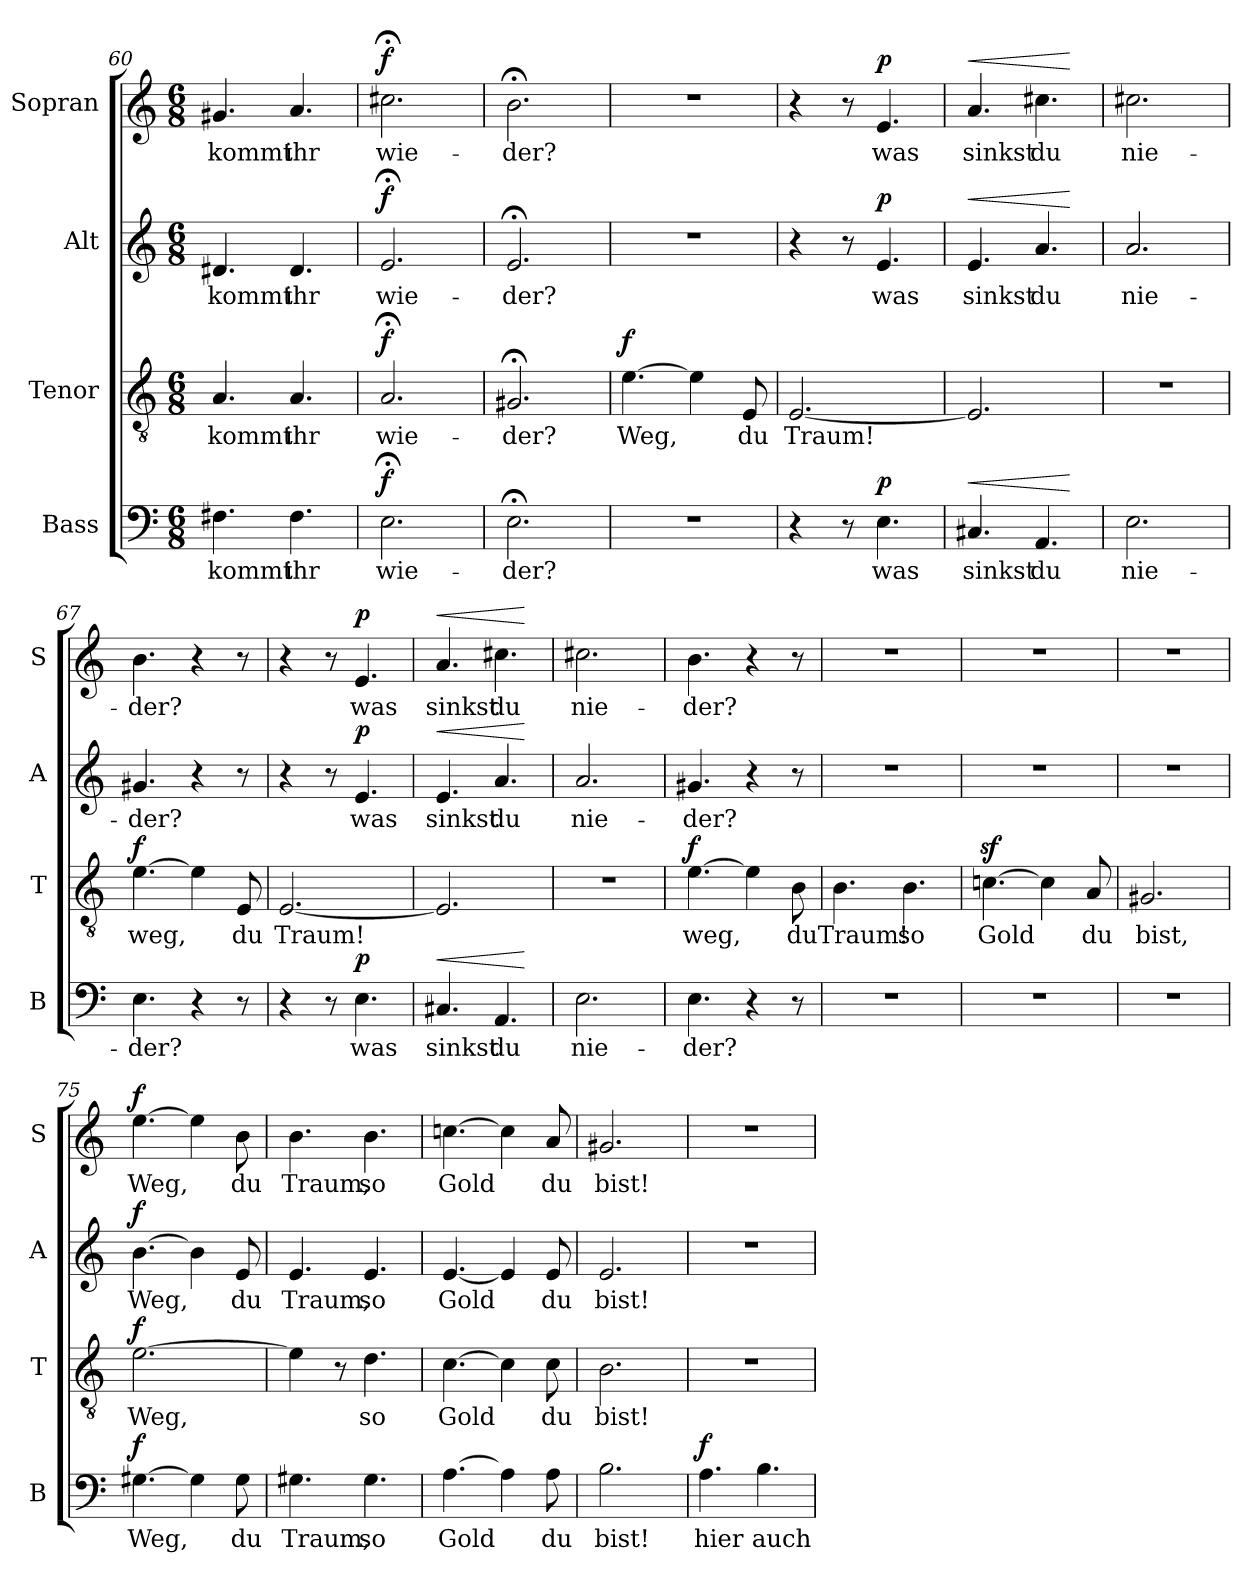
**kern	**text	**dynam	**kern	**text	**dynam	**kern	**text	**dynam	**kern	**text	**dynam
*part4	*part4	*part4	*part3	*part3	*part3	*part2	*part2	*part2	*part1	*part1	*part1
*staff4	*staff4	*staff4	*staff3	*staff3	*staff3	*staff2	*staff2	*staff2	*staff1	*staff1	*staff1
*I"Bass	*	*	*I"Tenor	*	*	*I"Alt	*	*	*I"Sopran	*	*
*I'B	*	*	*I'T	*	*	*I'A	*	*	*I'S	*	*
*clefF4	*	*	*clefGv2	*	*	*clefG2	*	*	*clefG2	*	*
*k[]	*	*	*k[]	*	*	*k[]	*	*	*k[]	*	*
*M6/8	*	*	*M6/8	*	*	*M6/8	*	*	*M6/8	*	*
=60	=60	=60	=60	=60	=60	=60	=60	=60	=60	=60	=60
4.F#X	kommt	.	4.A	kommt	.	4.d#X	kommt	.	4.g#X	kommt	.
4.F#	ihr	.	4.A	ihr	.	4.d#	ihr	.	4.a	ihr	.
=61	=61	=61	=61	=61	=61	=61	=61	=61	=61	=61	=61
!	!	!LO:DY:a	!	!	!LO:DY:a	!	!	!LO:DY:a	!	!	!LO:DY:a
2.E;<	wie-	f	2.A;<	wie-	f	2.e;<	wie-	f	2.cc#X;<	wie-	f
=62	=62	=62	=62	=62	=62	=62	=62	=62	=62	=62	=62
2.E;<	-der?	.	2.G#X;<	-der?	.	2.e;<	-der?	.	2.b;<	-der?	.
=63	=63	=63	=63	=63	=63	=63	=63	=63	=63	=63	=63
!	!	!	!	!	!LO:DY:a	!	!	!	!	!	!
2.r	.	.	[4.e	Weg,	f	2.r	.	.	2.r	.	.
.	.	.	4e]	.	.	.	.	.	.	.	.
.	.	.	8E	du	.	.	.	.	.	.	.
=64	=64	=64	=64	=64	=64	=64	=64	=64	=64	=64	=64
4r	.	.	[2.E	Traum!	.	4r	.	.	4r	.	.
8r	.	.	.	.	.	8r	.	.	8r	.	.
!	!	!LO:DY:a	!	!	!	!	!	!LO:DY:a	!	!	!LO:DY:a
4.E	was	p	.	.	.	4.e	was	p	4.e	was	p
=65	=65	=65	=65	=65	=65	=65	=65	=65	=65	=65	=65
!	!	!LO:HP:a	!	!	!	!	!	!LO:HP:a	!	!	!LO:HP:a
4.C#X	sinkst	<	2.E]	.	.	4.e	sinkst	<	4.a	sinkst	<
4.AA	du	.	.	.	.	4.a	du	.	4.cc#X	du	.
.	.	[	.	.	.	.	.	[	.	.	[
=66	=66	=66	=66	=66	=66	=66	=66	=66	=66	=66	=66
2.E	nie-	.	2.r	.	.	2.a	nie-	.	2.cc#X	nie-	.
=67	=67	=67	=67	=67	=67	=67	=67	=67	=67	=67	=67
!	!	!	!	!	!LO:DY:a	!	!	!	!	!	!
4.E	-der?	.	[4.e	weg,	f	4.g#X	-der?	.	4.b	-der?	.
4r	.	.	4e]	.	.	4r	.	.	4r	.	.
8r	.	.	8E	du	.	8r	.	.	8r	.	.
=68	=68	=68	=68	=68	=68	=68	=68	=68	=68	=68	=68
4r	.	.	[2.E	Traum!	.	4r	.	.	4r	.	.
8r	.	.	.	.	.	8r	.	.	8r	.	.
!	!	!LO:DY:a	!	!	!	!	!	!LO:DY:a	!	!	!LO:DY:a
4.E	was	p	.	.	.	4.e	was	p	4.e	was	p
=69	=69	=69	=69	=69	=69	=69	=69	=69	=69	=69	=69
!	!	!LO:HP:a	!	!	!	!	!	!LO:HP:a	!	!	!LO:HP:a
4.C#X	sinkst	<	2.E]	.	.	4.e	sinkst	<	4.a	sinkst	<
4.AA	du	.	.	.	.	4.a	du	.	4.cc#X	du	.
.	.	[	.	.	.	.	.	[	.	.	[
=70	=70	=70	=70	=70	=70	=70	=70	=70	=70	=70	=70
2.E	nie-	.	2.r	.	.	2.a	nie-	.	2.cc#X	nie-	.
=71	=71	=71	=71	=71	=71	=71	=71	=71	=71	=71	=71
!	!	!	!	!	!LO:DY:a	!	!	!	!	!	!
4.E	-der?	.	[4.e	weg,	f	4.g#X	-der?	.	4.b	-der?	.
4r	.	.	4e]	.	.	4r	.	.	4r	.	.
8r	.	.	8B	du	.	8r	.	.	8r	.	.
=72	=72	=72	=72	=72	=72	=72	=72	=72	=72	=72	=72
2.r	.	.	4.B	Traum!	.	2.r	.	.	2.r	.	.
.	.	.	4.B	so	.	.	.	.	.	.	.
=73	=73	=73	=73	=73	=73	=73	=73	=73	=73	=73	=73
2.r	.	.	[4.cnz>	Gold	.	2.r	.	.	2.r	.	.
.	.	.	4c]	.	.	.	.	.	.	.	.
.	.	.	8A	du	.	.	.	.	.	.	.
=74	=74	=74	=74	=74	=74	=74	=74	=74	=74	=74	=74
2.r	.	.	2.G#X	bist,	.	2.r	.	.	2.r	.	.
=75	=75	=75	=75	=75	=75	=75	=75	=75	=75	=75	=75
!	!	!LO:DY:a	!	!	!LO:DY:a	!	!	!LO:DY:a	!	!	!LO:DY:a
[4.G#X	Weg,	f	[2.e	Weg,	f	[4.b	Weg,	f	[4.ee	Weg,	f
4G#]	.	.	.	.	.	4b]	.	.	4ee]	.	.
8G#	du	.	.	.	.	8e	du	.	8b	du	.
=76	=76	=76	=76	=76	=76	=76	=76	=76	=76	=76	=76
4.G#X	Traum,	.	4e]	.	.	4.e	Traum,	.	4.b	Traum,	.
.	.	.	8r	.	.	.	.	.	.	.	.
4.G#	so	.	4.d	so	.	4.e	so	.	4.b	so	.
=77	=77	=77	=77	=77	=77	=77	=77	=77	=77	=77	=77
[4.A	Gold	.	[4.c	Gold	.	[4.e	Gold	.	[4.ccn	Gold	.
4A]	.	.	4c]	.	.	4e]	.	.	4cc]	.	.
8A	du	.	8c	du	.	8e	du	.	8a	du	.
=78	=78	=78	=78	=78	=78	=78	=78	=78	=78	=78	=78
2.B	bist!	.	2.B	bist!	.	2.e	bist!	.	2.g#X	bist!	.
=79	=79	=79	=79	=79	=79	=79	=79	=79	=79	=79	=79
!	!	!LO:DY:a	!	!	!	!	!	!	!	!	!
4.A	hier	f	2.r	.	.	2.r	.	.	2.r	.	.
4.B	auch	.	.	.	.	.	.	.	.	.	.
=	=	=	=	=	=	=	=	=	=	=	=
*-	*-	*-	*-	*-	*-	*-	*-	*-	*-	*-	*-
